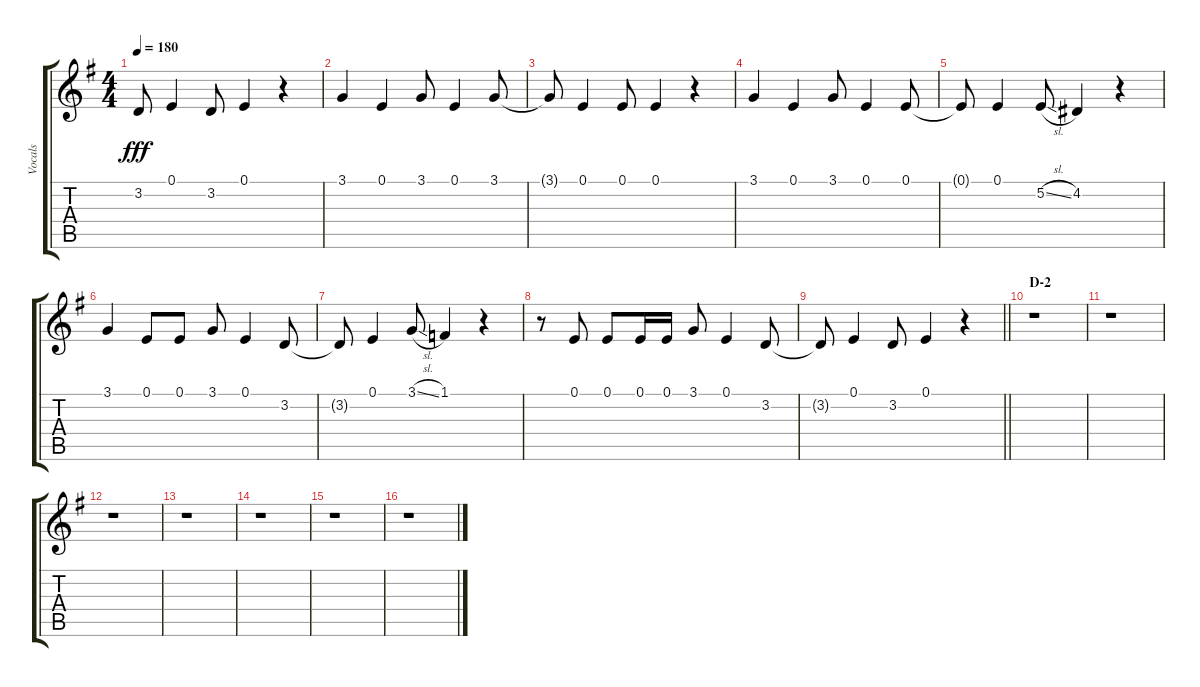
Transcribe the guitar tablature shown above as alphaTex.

\track ("Vocals" "Vocals") {instrument voiceoohs}
\staff {score tabs}
\tuning (E4 B3 G3 D3 A2 E2) {hide}
\ts (4 4)
\tempo 180
\clef g2
\ks g
3.2{t}.8{dy fff} 0.1.4 3.2.8 0.1.4 r.4 |
3.1.4 0.1.4 3.1.8 0.1.4 3.1.8 |
3.1{t}.8 0.1.4 0.1.8 0.1.4 r.4 |
3.1.4 0.1.4 3.1.8 0.1.4 0.1.8 |
0.1{t}.8 0.1.4 5.2{sl}.8 4.2.4 r.4 |
3.1.4 0.1.8 0.1.8 3.1.8 0.1.4 3.2.8 |
3.2{t}.8 0.1.4 3.1{sl}.8 1.1.4 r.4 |
r.8 0.1.8 0.1.8 0.1.16 0.1.16 3.1.8 0.1.4 3.2.8 |
\barLineRight lightlight
3.2{t}.8 0.1.4 3.2.8 0.1.4 r.4 |
\section ("" "D-2")
r.1 |
r.1 |
r.1 |
r.1 |
r.1 |
r.1 |
r.1
